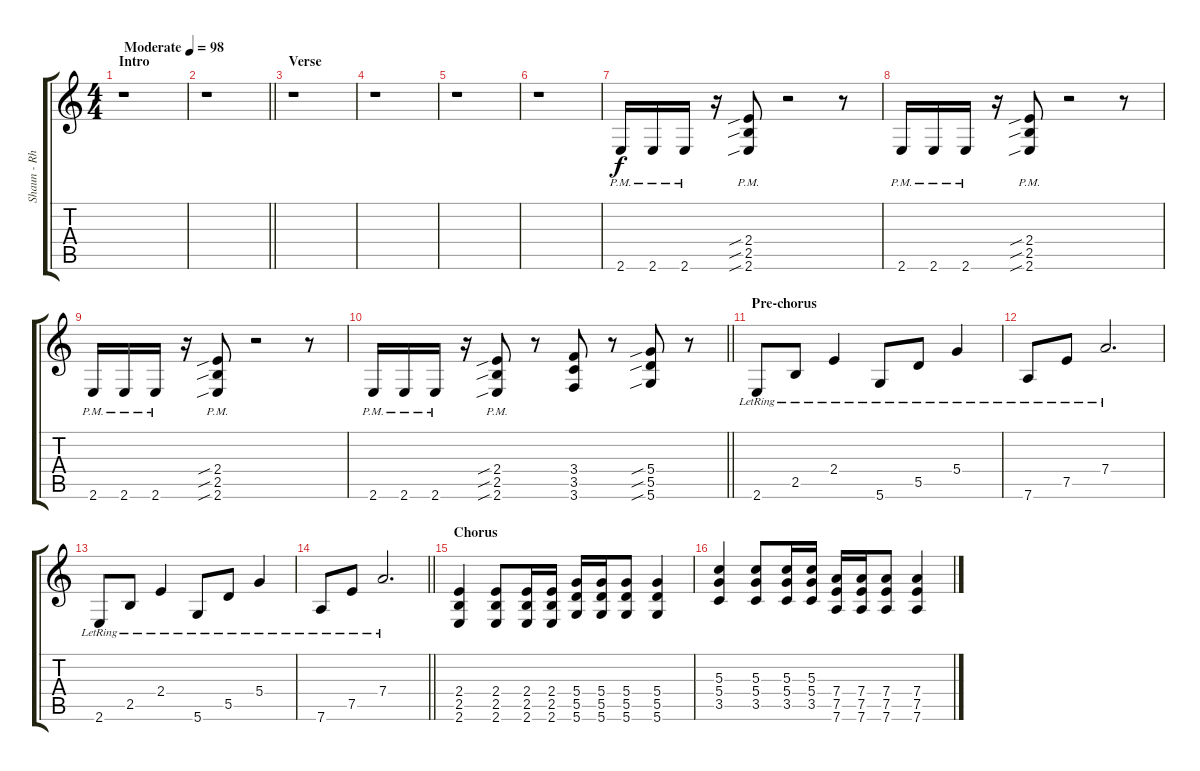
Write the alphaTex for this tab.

\track ("Shaun - Rhythm" "Shaun - Rh") {instrument distortionguitar}
\staff {score tabs}
\tuning (E4 B3 G3 D3 A2 D2) {hide}
\ts (4 4)
\section ("" "Intro")
\tempo (98 "Moderate")
\clef g2
\ks c
r.1{dy f instrument distortionguitar} |
\barLineRight lightlight
r.1 |
\section ("" "Verse")
r.1 |
r.1 |
r.1 |
r.1 |
2.6{pm}.16 2.6{pm}.16 2.6{pm}.16 r.16 (2.4{sib pm} 2.5{sib pm} 2.6{sib pm}).8 r.2 r.8 |
2.6{pm}.16 2.6{pm}.16 2.6{pm}.16 r.16 (2.4{sib pm} 2.5{sib pm} 2.6{sib pm}).8 r.2 r.8 |
2.6{pm}.16 2.6{pm}.16 2.6{pm}.16 r.16 (2.4{sib pm} 2.5{sib pm} 2.6{sib pm}).8 r.2 r.8 |
\barLineRight lightlight
2.6{pm}.16 2.6{pm}.16 2.6{pm}.16 r.16 (2.4{sib pm} 2.5{sib pm} 2.6{sib pm}).8 r.8 (3.4 3.5 3.6).8 r.8 (5.4{sib} 5.5{sib} 5.6{sib}).8 r.8 |
\section ("" "Pre-chorus")
2.6{lr}.8{volume 11} 2.5{lr}.8 2.4{lr}.4 5.6{lr}.8 5.5{lr}.8 5.4{lr}.4 |
7.6{lr}.8 7.5{lr}.8 7.4{lr}.2{d} |
2.6{lr}.8 2.5{lr}.8 2.4{lr}.4 5.6{lr}.8 5.5{lr}.8 5.4{lr}.4 |
\barLineRight lightlight
7.6{lr}.8 7.5{lr}.8 7.4{lr}.2{d} |
\section ("" "Chorus")
(2.4 2.5 2.6).4{volume 13} (2.4 2.5 2.6).8 (2.4 2.5 2.6).16 (2.4 2.5 2.6).16 (5.4 5.5 5.6).16 (5.4 5.5 5.6).16 (5.4 5.5 5.6).8 (5.4 5.5 5.6).4 |
(5.3 5.4 3.5).4 (5.3 5.4 3.5).8 (5.3 5.4 3.5).16 (5.3 5.4 3.5).16 (7.4 7.5 7.6).16 (7.4 7.5 7.6).16 (7.4 7.5 7.6).8 (7.4 7.5 7.6).4
